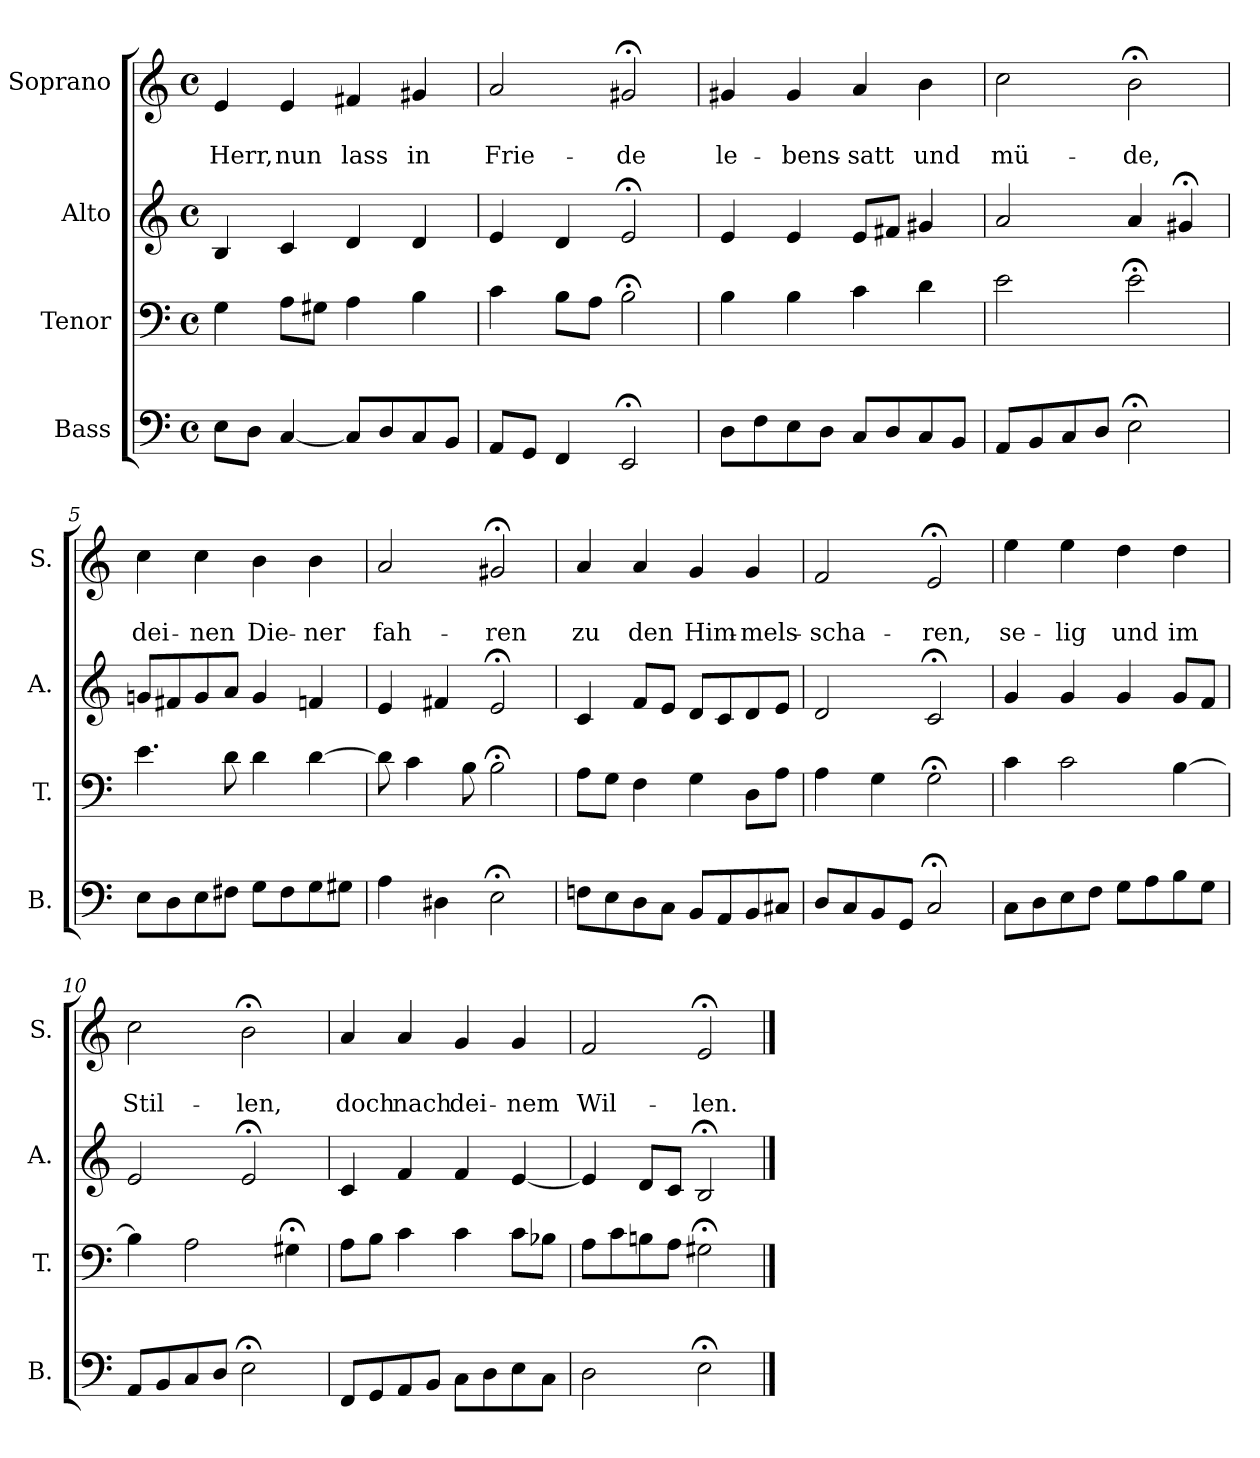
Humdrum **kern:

**kern	**kern	**kern	**kern	**text	**text
*part4	*part3	*part2	*part1	*part1	*part1
*staff4	*staff3	*staff2	*staff1	*staff1	*staff1
*I"Bass	*I"Tenor	*I"Alto	*I"Soprano	*	*
*I'B.	*I'T.	*I'A.	*I'S.	*	*
*clefF4	*clefF4	*clefG2	*clefG2	*	*
*k[]	*k[]	*k[]	*k[]	*	*
*	*	*	*a:	*	*
*M4/4	*M4/4	*M4/4	*M4/4	*	*
*met(c)	*met(c)	*met(c)	*met(c)	*	*
=1	=1	=1	=1	=1	=1
8E\L	4G\	4B/	4e/	.	Herr,
8D\J	.	.	.	.	.
[4C/	8A\L	4c/	4e/	.	nun
.	8G#X\J	.	.	.	.
8C/L]	4A\	4d/	4f#X/	.	lass
8D/	.	.	.	.	.
8C/	4B\	4d/	4g#X/	.	in
8BB/J	.	.	.	.	.
=2	=2	=2	=2	=2	=2
8AA/L	4c\	4e/	2a/	.	Frie-
8GG/J	.	.	.	.	.
4FF/	8B\L	4d/	.	.	.
.	8A\J	.	.	.	.
2EE;</	2B;<\	2e;</	2g#X;</	.	-de
=3	=3	=3	=3	=3	=3
8D\L	4B\	4e/	4g#X/	.	le-
8F\	.	.	.	.	.
8E\	4B\	4e/	4g#/	.	-bens-
8D\J	.	.	.	.	.
8C/L	4c\	8e/L	4a/	.	-satt
8D/	.	8f#X/J	.	.	.
8C/	4d\	4g#X/	4b\	.	und
8BB/J	.	.	.	.	.
=4	=4	=4	=4	=4	=4
8AA/L	2e\	2a/	2cc\	.	mü-
8BB/	.	.	.	.	.
8C/	.	.	.	.	.
8D/J	.	.	.	.	.
2E;<\	2e;<\	4a/	2b;<\	.	-de,
.	.	4g#X;</	.	.	.
!!LO:LB:g=z
=5	=5	=5	=5	=5	=5
8E\L	4.e\	8gn/L	4cc\	.	dei-
8D\	.	8f#X/	.	.	.
8E\	.	8g/	4cc\	.	-nen
8F#X\J	8d\	8a/J	.	.	.
8G\L	4d\	4g/	4b\	.	Die-
8F#\	.	.	.	.	.
8G\	[4d\	4fn/	4b\	.	-ner
8G#X\J	.	.	.	.	.
=6	=6	=6	=6	=6	=6
4A\	8d\]	4e/	2a/	.	fah-
.	4c\	.	.	.	.
4D#X\	.	4f#X/	.	.	.
.	8B\	.	.	.	.
2E;<\	2B;<\	2e;</	2g#X;</	.	-ren
=7	=7	=7	=7	=7	=7
8Fn\L	8A\L	4c/	4a/	.	zu
8E\	8G\J	.	.	.	.
8D\	4F\	8f/L	4a/	.	den
8C\J	.	8e/J	.	.	.
8BB/L	4G\	8d/L	4g/	.	Him-
8AA/	.	8c/	.	.	.
8BB/	8D\L	8d/	4g/	.	-mels-
8C#X/J	8A\J	8e/J	.	.	.
=8	=8	=8	=8	=8	=8
8D/L	4A\	2d/	2f/	.	-scha-
8C/	.	.	.	.	.
8BB/	4G\	.	.	.	.
8GG/J	.	.	.	.	.
2C;</	2G;<\	2c;</	2e;</	.	-ren,
!!LO:PB:g=z
=9	=9	=9	=9	=9	=9
8C\L	4c\	4g/	4ee\	.	se-
8D\	.	.	.	.	.
8E\	2c\	4g/	4ee\	.	-lig
8F\J	.	.	.	.	.
8G\L	.	4g/	4dd\	.	und
8A\	.	.	.	.	.
8B\	[4B\	8g/L	4dd\	.	im
8G\J	.	8f/J	.	.	.
=10	=10	=10	=10	=10	=10
8AA/L	4B\]	2e/	2cc\	.	Stil-
8BB/	.	.	.	.	.
8C/	2A\	.	.	.	.
8D/J	.	.	.	.	.
2E;<\	.	2e;</	2b;<\	.	-len,
.	4G#X;<\	.	.	.	.
=11	=11	=11	=11	=11	=11
8FF/L	8A\L	4c/	4a/	.	doch
8GG/	8B\J	.	.	.	.
8AA/	4c\	4f/	4a/	.	nach
8BB/J	.	.	.	.	.
8C\L	4c\	4f/	4g/	.	dei-
8D\	.	.	.	.	.
8E\	8c\L	[4e/	4g/	.	-nem
8C\J	8B-X\J	.	.	.	.
=12	=12	=12	=12	=12	=12
2D\	8A\L	4e/]	2f/	.	Wil-
.	8c\	.	.	.	.
.	8Bn\	8d/L	.	.	.
.	8A\J	8c/J	.	.	.
2E;<\	2G#X;<\	2B;</	2e;</	.	-len.
==	==	==	==	==	==
*-	*-	*-	*-	*-	*-
